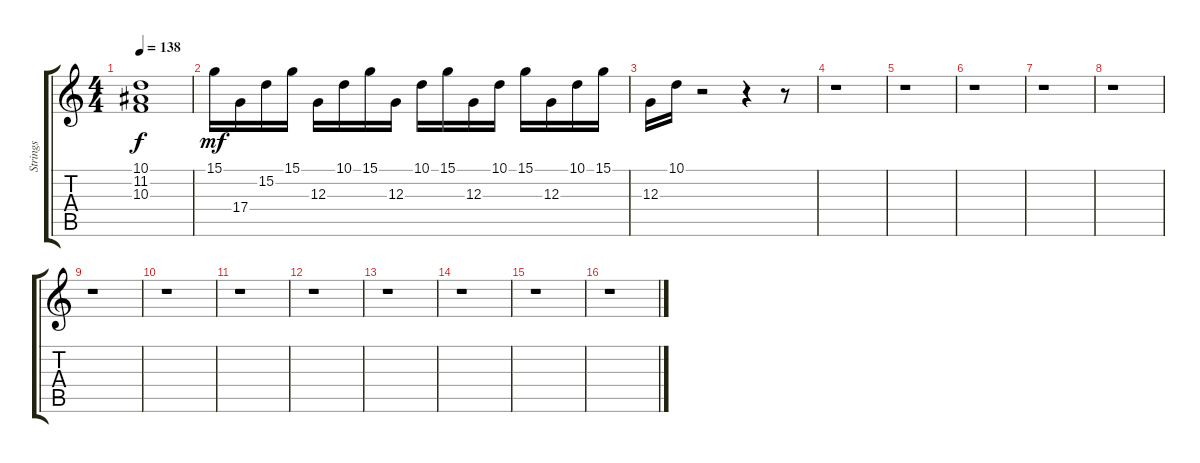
\track ("Strings" "Strings") {instrument synthstrings1}
\staff {score tabs}
\tuning (E4 B3 G3 D3 A2 E2) {hide}
\ts (4 4)
\tempo 138
\clef g2
\ks c
(10.1{t} 11.2{t} 10.3{t}).1{dy f} |
15.1.16{dy mf} 17.4.16 15.2.16 15.1.16 12.3.16 10.1.16 15.1.16 12.3.16 10.1.16 15.1.16 12.3.16 10.1.16 15.1.16 12.3.16 10.1.16 15.1.16 |
12.3.16 10.1.16 r.2 r.4 r.8 |
r.1 |
r.1 |
r.1 |
r.1 |
r.1 |
r.1 |
r.1 |
r.1 |
r.1 |
r.1 |
r.1 |
r.1 |
r.1
